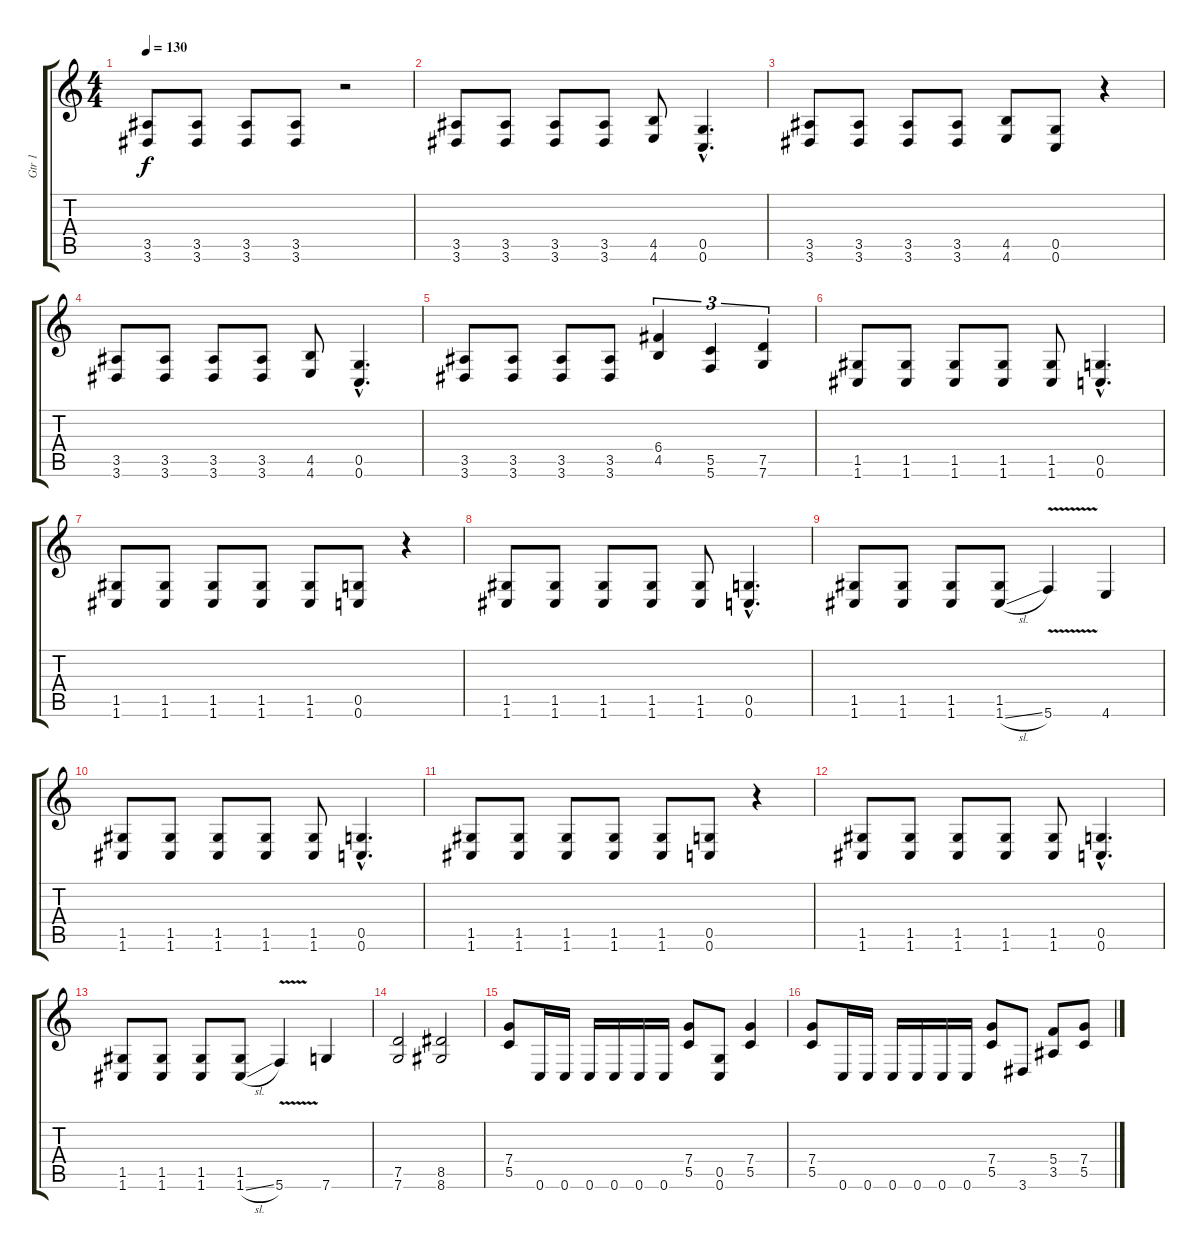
\track ("Gtr 1" "Gtr 1") {instrument distortionguitar}
\staff {score tabs}
\tuning (D4 A3 F3 C3 G2 C2) {hide}
\ts (4 4)
\tempo 130
\clef g2
\ks c
(3.5 3.6).8{dy f} (3.5 3.6).8 (3.5 3.6).8 (3.5 3.6).8 r.2 |
(3.5 3.6).8 (3.5 3.6).8 (3.5 3.6).8 (3.5 3.6).8 (4.5 4.6).8 (0.5{hac} 0.6{hac}).4{d} |
(3.5 3.6).8 (3.5 3.6).8 (3.5 3.6).8 (3.5 3.6).8 (4.5 4.6).8 (0.5 0.6).8 r.4 |
(3.5 3.6).8 (3.5 3.6).8 (3.5 3.6).8 (3.5 3.6).8 (4.5 4.6).8 (0.5{hac} 0.6{hac}).4{d} |
(3.5 3.6).8 (3.5 3.6).8 (3.5 3.6).8 (3.5 3.6).8 (6.4 4.5).4{tu (3 2)} (5.5 5.6).4{tu (3 2)} (7.5 7.6).4{tu (3 2)} |
(1.5 1.6).8 (1.5 1.6).8 (1.5 1.6).8 (1.5 1.6).8 (1.5 1.6).8 (0.5{hac} 0.6{hac}).4{d} |
(1.5 1.6).8 (1.5 1.6).8 (1.5 1.6).8 (1.5 1.6).8 (1.5 1.6).8 (0.5 0.6).8 r.4 |
(1.5 1.6).8 (1.5 1.6).8 (1.5 1.6).8 (1.5 1.6).8 (1.5 1.6).8 (0.5{hac} 0.6{hac}).4{d} |
(1.5 1.6).8 (1.5 1.6).8 (1.5 1.6).8 (1.5 1.6{sl}).8 5.6{v}.4 4.6.4 |
(1.5 1.6).8 (1.5 1.6).8 (1.5 1.6).8 (1.5 1.6).8 (1.5 1.6).8 (0.5{hac} 0.6{hac}).4{d} |
(1.5 1.6).8 (1.5 1.6).8 (1.5 1.6).8 (1.5 1.6).8 (1.5 1.6).8 (0.5 0.6).8 r.4 |
(1.5 1.6).8 (1.5 1.6).8 (1.5 1.6).8 (1.5 1.6).8 (1.5 1.6).8 (0.5{hac} 0.6{hac}).4{d} |
(1.5 1.6).8 (1.5 1.6).8 (1.5 1.6).8 (1.5 1.6{sl}).8 5.6{v}.4 7.6.4 |
(7.5 7.6).2 (8.5 8.6).2 |
(7.4 5.5).8 0.6.16 0.6.16 0.6.16 0.6.16 0.6.16 0.6.16 (7.4 5.5).8 (0.5 0.6).8 (7.4 5.5).4 |
(7.4 5.5).8 0.6.16 0.6.16 0.6.16 0.6.16 0.6.16 0.6.16 (7.4 5.5).8 3.6.8 (5.4 3.5).8 (7.4 5.5).8
